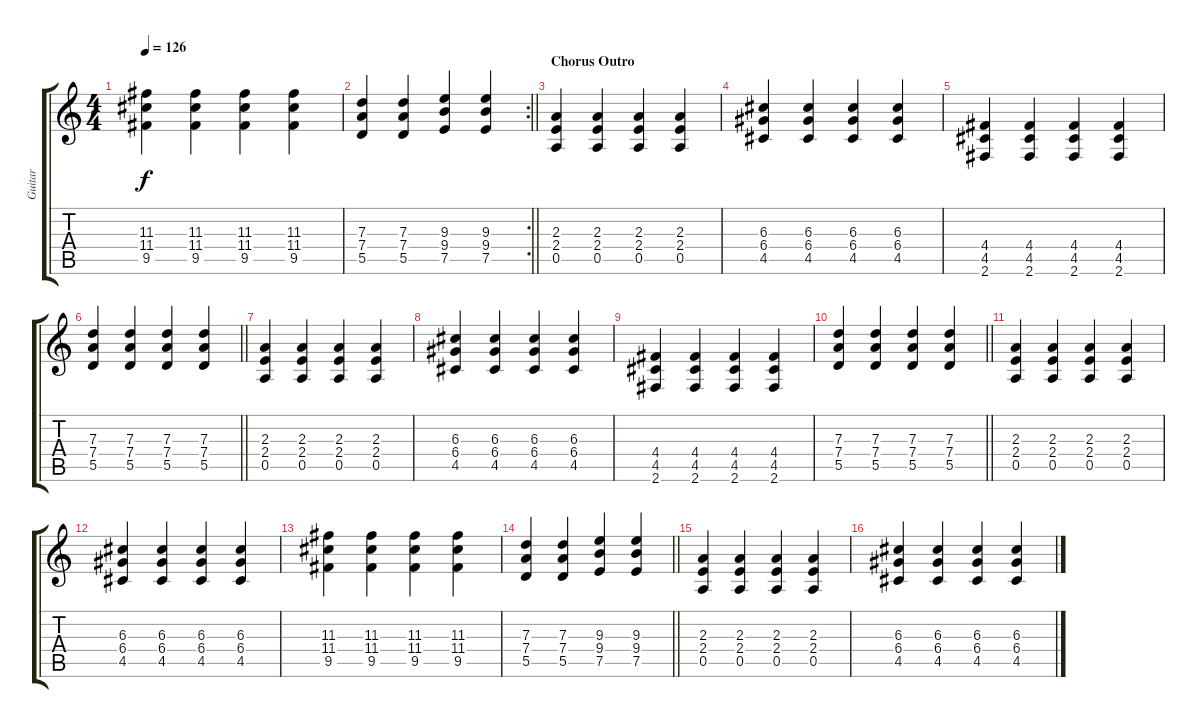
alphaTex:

\track ("Guitar" "Guitar") {instrument overdrivenguitar}
\staff {score tabs}
\tuning (E4 B3 G3 D3 A2 E2) {hide}
\ts (4 4)
\tempo 126
\clef g2
\ks c
(11.3 11.4 9.5).4{dy f} (11.3 11.4 9.5).4 (11.3 11.4 9.5).4 (11.3 11.4 9.5).4 |
\rc 2
\barLineRight lightlight
(7.3 7.4 5.5).4 (7.3 7.4 5.5).4 (9.3 9.4 7.5).4 (9.3 9.4 7.5).4 |
\section ("" "Chorus Outro")
(2.3 2.4 0.5).4 (2.3 2.4 0.5).4 (2.3 2.4 0.5).4 (2.3 2.4 0.5).4 |
(6.3 6.4 4.5).4 (6.3 6.4 4.5).4 (6.3 6.4 4.5).4 (6.3 6.4 4.5).4 |
(4.4 4.5 2.6).4 (4.4 4.5 2.6).4 (4.4 4.5 2.6).4 (4.4 4.5 2.6).4 |
\barLineRight lightlight
(7.3 7.4 5.5).4 (7.3 7.4 5.5).4 (7.3 7.4 5.5).4 (7.3 7.4 5.5).4 |
(2.3 2.4 0.5).4 (2.3 2.4 0.5).4 (2.3 2.4 0.5).4 (2.3 2.4 0.5).4 |
(6.3 6.4 4.5).4 (6.3 6.4 4.5).4 (6.3 6.4 4.5).4 (6.3 6.4 4.5).4 |
(4.4 4.5 2.6).4 (4.4 4.5 2.6).4 (4.4 4.5 2.6).4 (4.4 4.5 2.6).4 |
\barLineRight lightlight
(7.3 7.4 5.5).4 (7.3 7.4 5.5).4 (7.3 7.4 5.5).4 (7.3 7.4 5.5).4 |
(2.3 2.4 0.5).4 (2.3 2.4 0.5).4 (2.3 2.4 0.5).4 (2.3 2.4 0.5).4 |
(6.3 6.4 4.5).4 (6.3 6.4 4.5).4 (6.3 6.4 4.5).4 (6.3 6.4 4.5).4 |
(11.3 11.4 9.5).4 (11.3 11.4 9.5).4 (11.3 11.4 9.5).4 (11.3 11.4 9.5).4 |
\barLineRight lightlight
(7.3 7.4 5.5).4 (7.3 7.4 5.5).4 (9.3 9.4 7.5).4 (9.3 9.4 7.5).4 |
(2.3 2.4 0.5).4 (2.3 2.4 0.5).4 (2.3 2.4 0.5).4 (2.3 2.4 0.5).4 |
(6.3 6.4 4.5).4 (6.3 6.4 4.5).4 (6.3 6.4 4.5).4 (6.3 6.4 4.5).4
